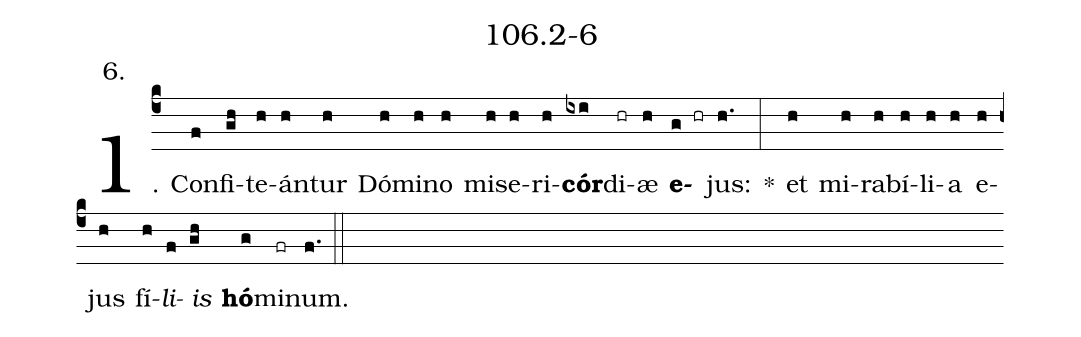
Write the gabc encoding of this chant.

name: 106.2-6;
annotation: 6.;
%%
(c4)1. Con(f)fi(gh)te(h)án(h)tur(h) Dó(h)mi(h)no(h) mi(h)se(h)ri(h)<b>cór</b>(ixi)di(hr)æ(h) <b>e</b>(g hr)jus:(h.) *(:) et(h) mi(h)ra(h)bí(h)li(h)a(h) e(h)jus(h) fí(h)<i>li</i>(f)<i>is</i>(gh) <b>hó</b>(g)mi(fr)num.(f.) (::)
